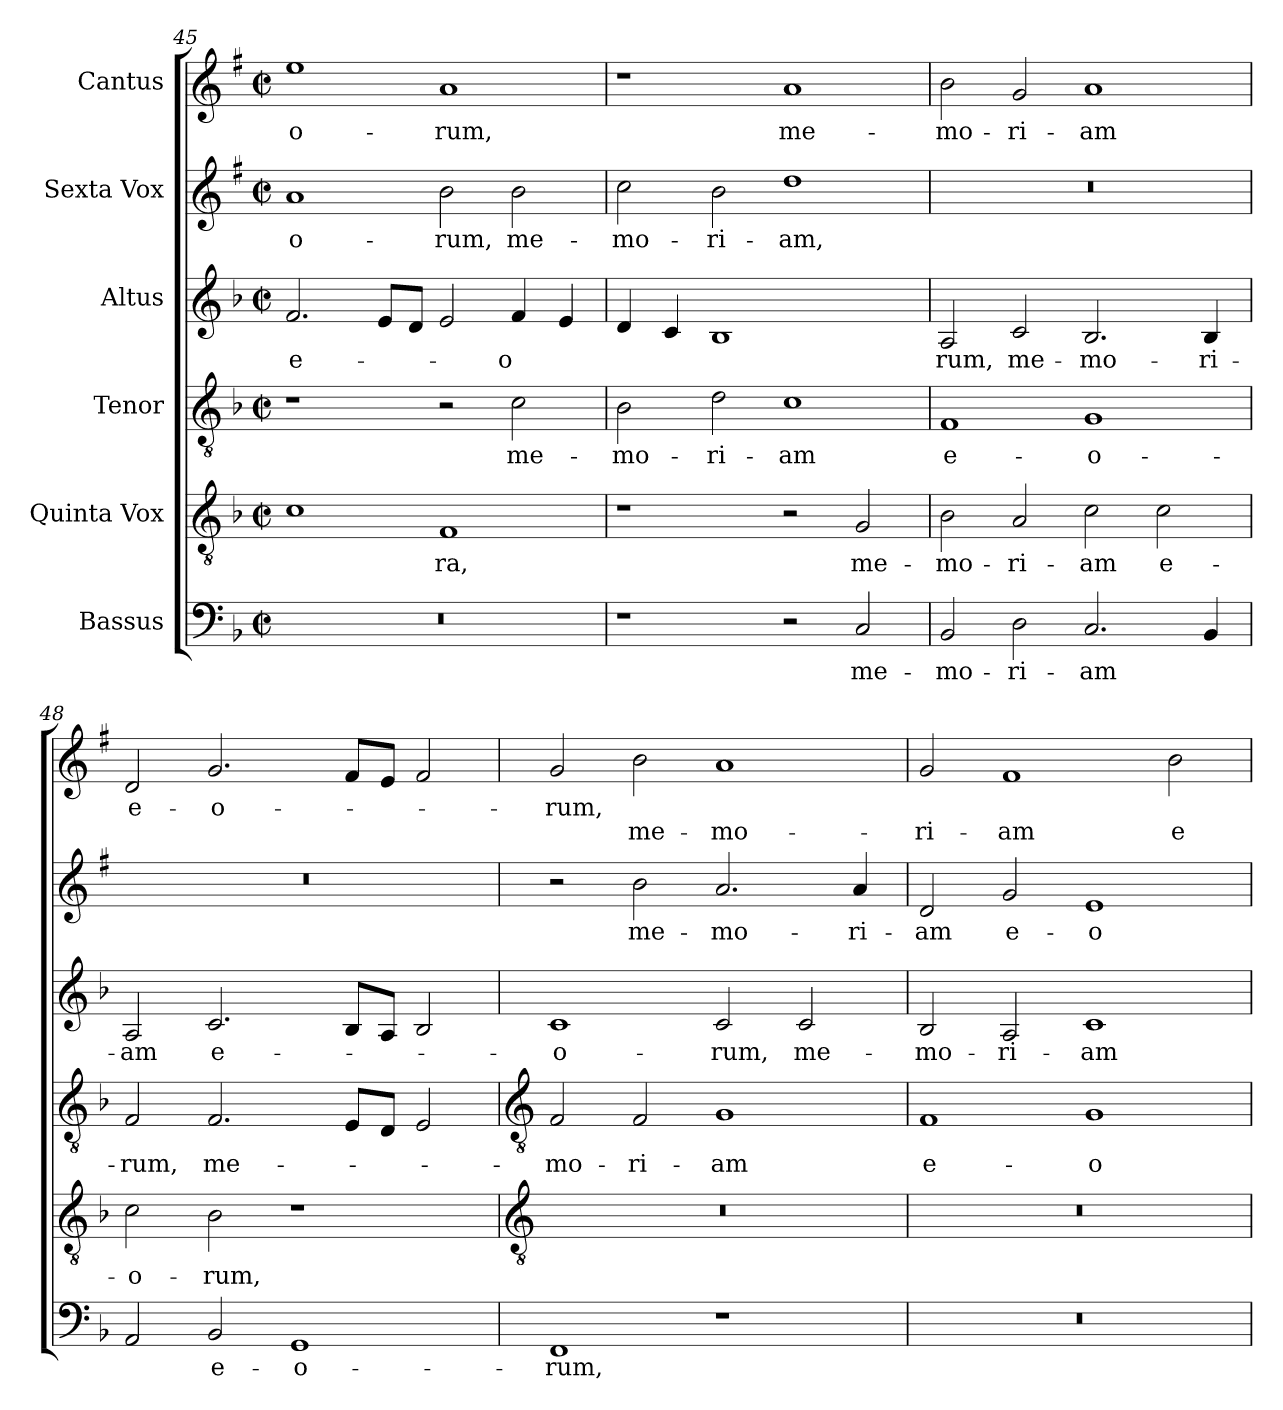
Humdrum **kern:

**kern	**text	**kern	**text	**kern	**text	**kern	**text	**kern	**text	**kern	**text	**text
*part6	*part6	*part5	*part5	*part4	*part4	*part3	*part3	*part2	*part2	*part1	*part1	*part1
*staff6	*staff6	*staff5	*staff5	*staff4	*staff4	*staff3	*staff3	*staff2	*staff2	*staff1	*staff1	*staff1
*I"Bassus	*	*I"Quinta Vox	*	*I"Tenor	*	*I"Altus	*	*I"Sexta Vox	*	*I"Cantus	*	*
*clefF4	*	*clefGv2	*	*clefGv2	*	*clefG2	*	*clefG2	*	*clefG2	*	*
*	*	*	*	*	*	*	*	*ITrd1c2	*	*ITrd1c2	*	*
*k[b-]	*	*k[b-]	*	*k[b-]	*	*k[b-]	*	*k[b-]	*	*k[b-]	*	*
*F:	*	*F:	*	*F:	*	*F:	*	*F:	*	*F:	*	*
*M4/2	*	*M4/2	*	*M4/2	*	*M4/2	*	*M4/2	*	*M4/2	*	*
*met(c|)	*	*met(c|)	*	*met(c|)	*	*met(c|)	*	*met(c|)	*	*met(c|)	*	*
=45	=45	=45	=45	=45	=45	=45	=45	=45	=45	=45	=45	=45
!	!	!	!	!	!	!	!LO:LY:b	!	!LO:LY:b	!	!LO:LY:b	!
0r	.	1c	.	1r	.	2.f	e-	1g	-o-	1dd	-o-	.
.	.	.	.	.	.	8eL	.	.	.	.	.	.
.	.	.	.	.	.	8dJ	.	.	.	.	.	.
!	!	!	!LO:LY:b	!	!	!	!	!	!LO:LY:b	!	!LO:LY:b	!
.	.	1F	-ra,	2r	.	2e	.	2a	-rum,	1g	-rum,	.
!	!	!	!	!	!LO:LY:b	!	!LO:LY:b	!	!LO:LY:b	!	!	!
.	.	.	.	2c	me-	4f	-o	2a	me-	.	.	.
.	.	.	.	.	.	4e	.	.	.	.	.	.
=46	=46	=46	=46	=46	=46	=46	=46	=46	=46	=46	=46	=46
!	!	!	!	!	!LO:LY:b	!	!	!	!LO:LY:b	!	!	!
1r	.	1r	.	2B-	-mo-	4d	.	2b-	-mo-	1r	.	.
.	.	.	.	.	.	4c	.	.	.	.	.	.
!	!	!	!	!	!LO:LY:b	!	!	!	!LO:LY:b	!	!	!
.	.	.	.	2d	-ri-	1B-	.	2a	-ri-	.	.	.
!	!	!	!	!	!LO:LY:b	!	!	!	!LO:LY:b	!	!LO:LY:b	!
2r	.	2r	.	1c	-am	.	.	1cc	-am,	1g	me-	.
!	!LO:LY:b	!	!LO:LY:b	!	!	!	!	!	!	!	!	!
2C	me-	2G	me-	.	.	2ryy	.	.	.	.	.	.
!!LO:LB:g=z
=47	=47	=47	=47	=47	=47	=47	=47	=47	=47	=47	=47	=47
!	!LO:LY:b	!	!LO:LY:b	!	!LO:LY:b	!	!LO:LY:b	!	!	!	!LO:LY:b	!
2BB-	-mo-	2B-	-mo-	1F	e-	2A	rum,	0r	.	2a	-mo-	.
!	!LO:LY:b	!	!LO:LY:b	!	!	!	!LO:LY:b	!	!	!	!LO:LY:b	!
2D	-ri-	2A	-ri-	.	.	2c	me-	.	.	2f	-ri-	.
!	!LO:LY:b	!	!LO:LY:b	!	!LO:LY:b	!	!LO:LY:b	!	!	!	!LO:LY:b	!
2.C	-am	2c	-am	1G	-o-	2.B-	-mo-	.	.	1g	-am	.
!	!	!	!LO:LY:b	!	!	!	!	!	!	!	!	!
.	.	2c	e-	.	.	.	.	.	.	.	.	.
!	!	!	!	!	!	!	!LO:LY:b	!	!	!	!	!
4BB-	.	.	.	.	.	4B-	-ri-	.	.	.	.	.
!!LO:LB:g=z
=48	=48	=48	=48	=48	=48	=48	=48	=48	=48	=48	=48	=48
!	!	!	!LO:LY:b	!	!LO:LY:b	!	!LO:LY:b	!	!	!	!LO:LY:b	!
2AA	.	2c	-o-	2F	-rum,	2A	-am	0r	.	2c	e-	.
!	!LO:LY:b	!	!LO:LY:b	!	!LO:LY:b	!	!LO:LY:b	!	!	!	!LO:LY:b	!
2BB-	e-	2B-	-rum,	2.F	me-	2.c	e-	.	.	2.f	-o-	.
!	!LO:LY:b	!	!	!	!	!	!	!	!	!	!	!
1GG	-o-	1r	.	.	.	.	.	.	.	.	.	.
.	.	.	.	8EL	.	8B-L	.	.	.	8eL	.	.
.	.	.	.	8DJ	.	8AJ	.	.	.	8dJ	.	.
.	.	.	.	2E	.	2B-	.	.	.	2e	.	.
!!LO:LB:g=z
=49	=49	=49	=49	=49	=49	=49	=49	=49	=49	=49	=49	=49
*	*	*clefGv2	*	*clefGv2	*	*	*	*	*	*	*	*
!	!LO:LY:b	!	!	!	!LO:LY:b	!	!LO:LY:b	!	!	!	!LO:LY:b	!
1FF	-rum,	0r	.	2F	-mo-	1c	-o-	2r	.	2f	-rum,	.
!	!	!	!	!	!LO:LY:b	!	!	!	!LO:LY:b	!	!	!LO:LY:b
.	.	.	.	2F	-ri-	.	.	2a	me-	2a	.	me-
!	!	!	!	!	!LO:LY:b	!	!LO:LY:b	!	!LO:LY:b	!	!	!LO:LY:b
1r	.	.	.	1G	-am	2c	-rum,	2.g	-mo-	1g	.	-mo-
!	!	!	!	!	!	!	!LO:LY:b	!	!	!	!	!
.	.	.	.	.	.	2c	me-	.	.	.	.	.
!	!	!	!	!	!	!	!	!	!LO:LY:b	!	!	!
.	.	.	.	.	.	.	.	4g	-ri-	.	.	.
=50	=50	=50	=50	=50	=50	=50	=50	=50	=50	=50	=50	=50
!	!	!	!	!	!LO:LY:b	!	!LO:LY:b	!	!LO:LY:b	!	!	!LO:LY:b
0r	.	0r	.	1F	e-	2B-	-mo-	2c	-am	2f	.	-ri-
!	!	!	!	!	!	!	!LO:LY:b	!	!LO:LY:b	!	!	!LO:LY:b
.	.	.	.	.	.	2A	-ri-	2f	e-	1e	.	-am
!	!	!	!	!	!LO:LY:b	!	!LO:LY:b	!	!LO:LY:b	!	!	!
.	.	.	.	1G	-o-	1c	-am	1d	-o-	.	.	.
!	!	!	!	!	!	!	!	!	!	!	!	!LO:LY:b
.	.	.	.	.	.	.	.	.	.	2a	.	e-
=	=	=	=	=	=	=	=	=	=	=	=	=
*-	*-	*-	*-	*-	*-	*-	*-	*-	*-	*-	*-	*-
